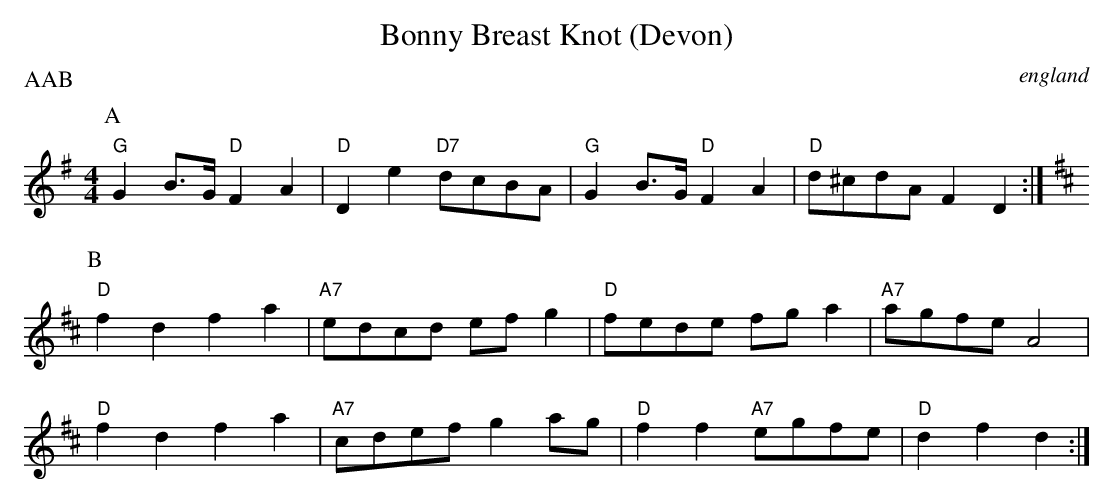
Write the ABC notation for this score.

X:1
T:Bonny Breast Knot (Devon)
O:england
P:AAB
M:4/4
L:1/4
K:G
P:A
"G"GB3/4G/4 "D"FA|"D"De "D7"d/2c/2B/2A/2|"G"GB3/4G/4 "D"FA|"D"d/2^c/2d/2A/2 FD\
:|
K:D
P:B
"D"fd fa|"A7"e/2d/2c/2d/2 e/2f/2g|"D"f/2e/2d/2e/2 f/2g/2a|"A7"a/2g/2f/2e/2 A2|
"D"fd fa|"A7"c/2d/2e/2f/2 ga/2g/2|"D"ff "A7"e/2g/2f/2e/2|"D"df d:|
